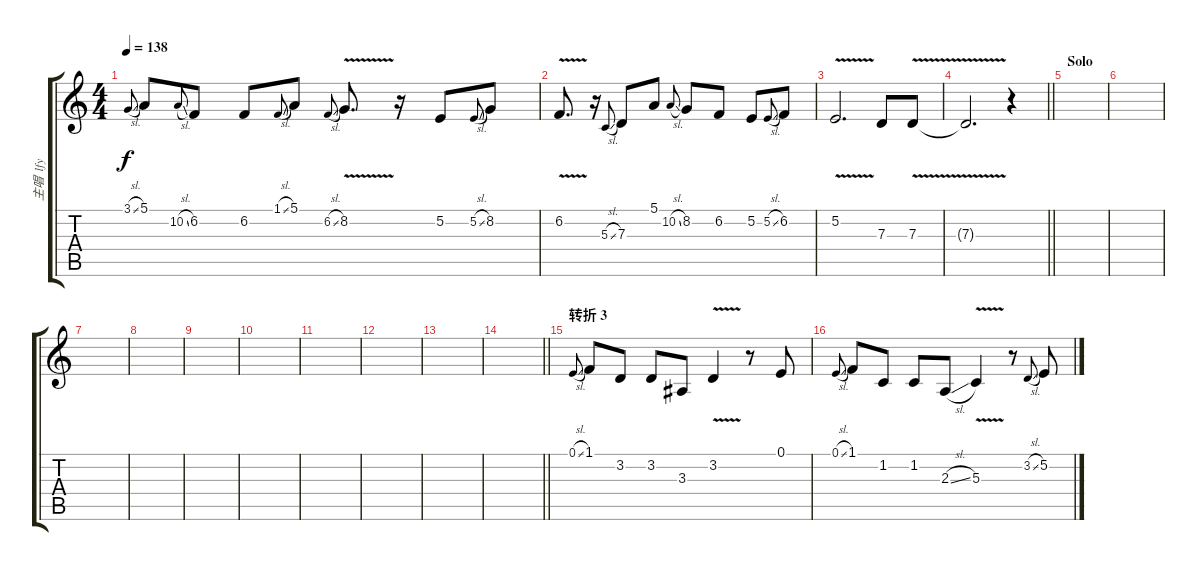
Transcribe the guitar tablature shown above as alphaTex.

\track ("主唱  lfy" "主唱  lfy") {instrument sopranosax}
\staff {score tabs}
\tuning (E4 B3 G3 D3 A2 E2) {hide}
\ts (4 4)
\tempo 138
\clef g2
\ks c
3.1{sl}.8{gr onbeat dy f} 5.1.8 10.2{sl}.8{gr onbeat} 6.2.8 6.2.8 1.1{sl}.8{gr onbeat} 5.1.8 6.2{sl}.8{gr onbeat} 8.2{v}.8{d} r.16 5.2.8 5.2{sl}.8{gr onbeat} 8.2.8 |
6.2{v}.8{d} r.16 5.3{sl}.8{gr onbeat} 7.3.8 5.1.8 10.2{sl}.8{gr onbeat} 8.2.8 6.2.8 5.2.8 5.2{sl}.8{gr onbeat} 6.2.8 |
5.2{v}.2{d} 7.3.8 7.3{v}.8 |
\barLineRight lightlight
7.3{t}.2{d} r.4 |
\section ("" "Solo")
|
|
|
|
|
|
|
|
|
\barLineRight lightlight
|
\section ("" "转折 3")
0.1{sl}.8{gr onbeat} 1.1.8 3.2.8 3.2.8 3.3.8 3.2{v}.4 r.8 0.1.8 |
0.1{sl}.8{gr onbeat} 1.1.8 1.2.8 1.2.8 2.3{sl}.8 5.3{v}.4 r.8 3.2{sl}.8{gr onbeat} 5.2.8
